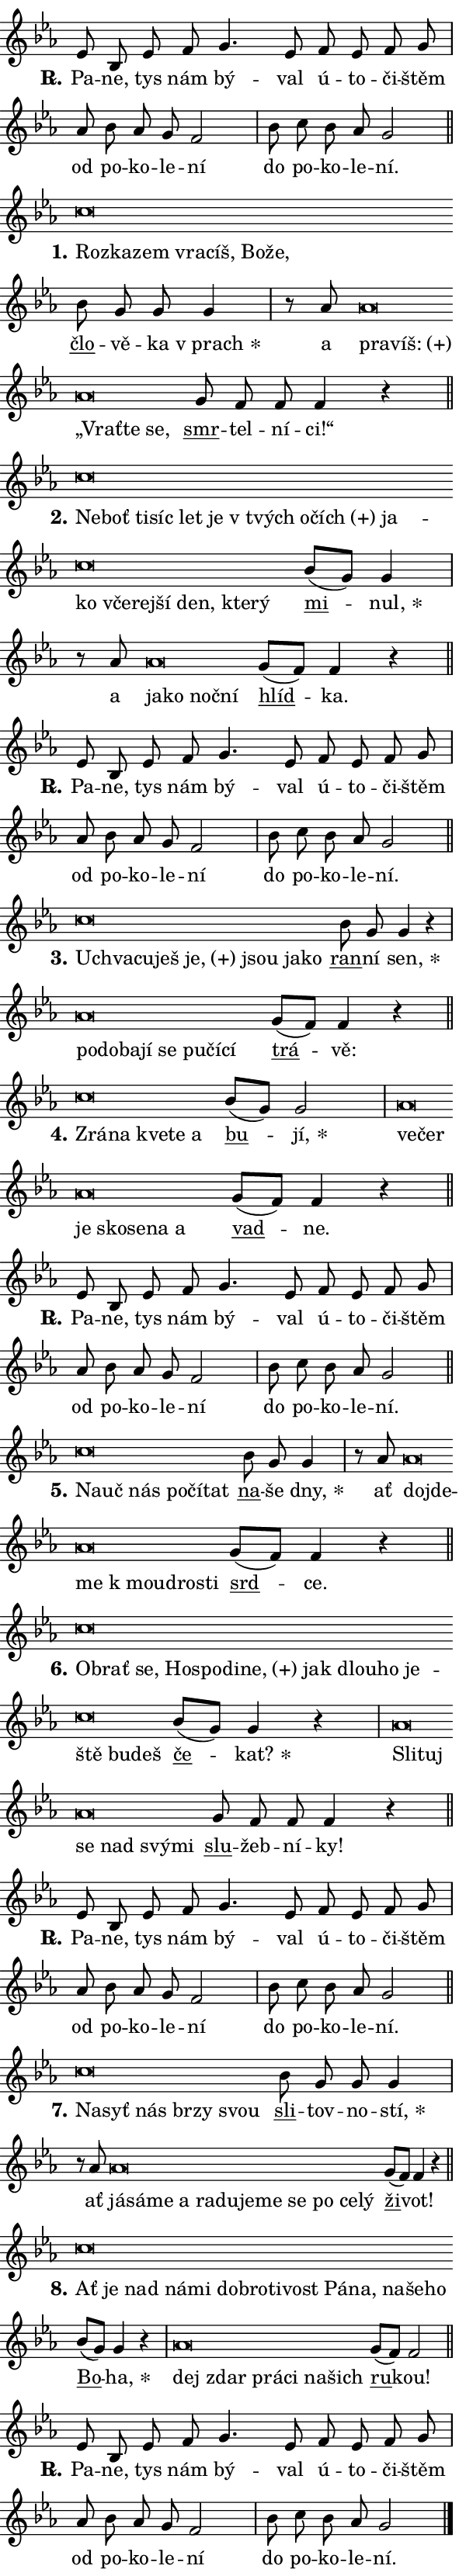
\version "2.24.0"
\header { tagline = "" }
\paper {
  indent = 0\cm
  top-margin = 0\cm
  right-margin = 0.13\cm % to fit lyric hyphens
  bottom-margin = 0\cm
  left-margin = 0\cm
  paper-width = 10\cm
  page-breaking = #ly:one-page-breaking
  system-system-spacing.basic-distance = #11
  score-system-spacing.basic-distance = #11
  ragged-last = ##f
}


%% Author: Thomas Morley
%% https://lists.gnu.org/archive/html/lilypond-user/2020-05/msg00002.html
#(define (line-position grob)
"Returns position of @var[grob} in current system:
   @code{'start}, if at first time-step
   @code{'end}, if at last time-step
   @code{'middle} otherwise
"
  (let* ((col (ly:item-get-column grob))
         (ln (ly:grob-object col 'left-neighbor))
         (rn (ly:grob-object col 'right-neighbor))
         (col-to-check-left (if (ly:grob? ln) ln col))
         (col-to-check-right (if (ly:grob? rn) rn col))
         (break-dir-left
           (and
             (ly:grob-property col-to-check-left 'non-musical #f)
             (ly:item-break-dir col-to-check-left)))
         (break-dir-right
           (and
             (ly:grob-property col-to-check-right 'non-musical #f)
             (ly:item-break-dir col-to-check-right))))
        (cond ((eqv? 1 break-dir-left) 'start)
              ((eqv? -1 break-dir-right) 'end)
              (else 'middle))))

#(define (tranparent-at-line-position vctor)
  (lambda (grob)
  "Relying on @code{line-position} select the relevant enry from @var{vctor}.
Used to determine transparency,"
    (case (line-position grob)
      ((end) (not (vector-ref vctor 0)))
      ((middle) (not (vector-ref vctor 1)))
      ((start) (not (vector-ref vctor 2))))))

noteHeadBreakVisibility =
#(define-music-function (break-visibility)(vector?)
"Makes @code{NoteHead}s transparent relying on @var{break-visibility}"
#{
  \override NoteHead.transparent =
    #(tranparent-at-line-position break-visibility)
#})

#(define delete-ledgers-for-transparent-note-heads
  (lambda (grob)
    "Reads whether a @code{NoteHead} is transparent.
If so this @code{NoteHead} is removed from @code{'note-heads} from
@var{grob}, which is supposed to be @code{LedgerLineSpanner}.
As a result ledgers are not printed for this @code{NoteHead}"
    (let* ((nhds-array (ly:grob-object grob 'note-heads))
           (nhds-list
             (if (ly:grob-array? nhds-array)
                 (ly:grob-array->list nhds-array)
                 '()))
           ;; Relies on the transparent-property being done before
           ;; Staff.LedgerLineSpanner.after-line-breaking is executed.
           ;; This is fragile ...
           (to-keep
             (remove
               (lambda (nhd)
                 (ly:grob-property nhd 'transparent #f))
               nhds-list)))
      ;; TODO find a better method to iterate over grob-arrays, similiar
      ;; to filter/remove etc for lists
      ;; For now rebuilt from scratch
      (set! (ly:grob-object grob 'note-heads)  '())
      (for-each
        (lambda (nhd)
          (ly:pointer-group-interface::add-grob grob 'note-heads nhd))
        to-keep))))

squashNotes = {
  \override NoteHead.X-extent = #'(-0.2 . 0.2)
  \override NoteHead.Y-extent = #'(-0.75 . 0)
  \override NoteHead.stencil =
    #(lambda (grob)
       (let ((pos (ly:grob-property grob 'staff-position)))
         (begin
           (if (< pos -7) (display "ERROR: Lower brevis then expected\n") (display ""))
           (if (<= pos -6) ly:text-interface::print ly:note-head::print))))
}
unSquashNotes = {
  \revert NoteHead.X-extent
  \revert NoteHead.Y-extent
  \revert NoteHead.stencil
}

hideNotes = \noteHeadBreakVisibility #begin-of-line-visible
unHideNotes = \noteHeadBreakVisibility #all-visible

% work-around for resetting accidentals
% https://lilypond.org/doc/v2.23/Documentation/notation/displaying-rhythms#unmetered-music
cadenzaMeasure = {
  \cadenzaOff
  \partial 1024 s1024
  \cadenzaOn
}

#(define-markup-command (accent layout props text) (markup?)
  "Underline accented syllable"
  (interpret-markup layout props
    #{\markup \override #'(offset . 4.3) \underline { #text }#}))

responsum = \markup \concat {
  "R" \hspace #-1.05 \path #0.1 #'((moveto 0 0.07) (lineto 0.9 0.8)) \hspace #0.05 "."
}

spaceSize = #0.6828661417322834 % exact space size for TeX Gyre Schola

\layout {
  \context {
    \Staff
    \remove "Time_signature_engraver"
    \override LedgerLineSpanner.after-line-breaking = #delete-ledgers-for-transparent-note-heads
  }
  \context {
    \Lyrics {
      \override LyricSpace.minimum-distance = \spaceSize
      \override LyricText.font-name = #"TeX Gyre Schola"
      \override LyricText.font-size = 1
      \override StanzaNumber.font-name = #"TeX Gyre Schola Bold"
      \override StanzaNumber.font-size = 1
    }
  }
  \context {
    \Score 
    \override NoteHead.text =
      #(lambda (grob) 
        (let ((pos (ly:grob-property grob 'staff-position)))
          #{\markup {
            \combine
              \halign #-0.55 \raise #(if (= pos -6) 0 0.5) \override #'(thickness . 2) \draw-line #'(3.2 . 0)
              \musicglyph "noteheads.sM1"
          }#}))
  }
}

% magnetic-lyrics.ily
%
%   written by
%     Jean Abou Samra <jean@abou-samra.fr>
%     Werner Lemberg <wl@gnu.org>
%
%   adapted by
%     Jiri Hon <jiri.hon@gmail.com>
%
% Version 2022-Apr-15

% https://www.mail-archive.com/lilypond-user@gnu.org/msg149350.html

#(define (Left_hyphen_pointer_engraver context)
   "Collect syllable-hyphen-syllable occurrences in lyrics and store
them in properties.  This engraver only looks to the left.  For
example, if the lyrics input is @code{foo -- bar}, it does the
following.

@itemize @bullet
@item
Set the @code{text} property of the @code{LyricHyphen} grob between
@q{foo} and @q{bar} to @code{foo}.

@item
Set the @code{left-hyphen} property of the @code{LyricText} grob with
text @q{foo} to the @code{LyricHyphen} grob between @q{foo} and
@q{bar}.
@end itemize

Use this auxiliary engraver in combination with the
@code{lyric-@/text::@/apply-@/magnetic-@/offset!} hook."
   (let ((hyphen #f)
         (text #f))
     (make-engraver
      (acknowledgers
       ((lyric-syllable-interface engraver grob source-engraver)
        (set! text grob)))
      (end-acknowledgers
       ((lyric-hyphen-interface engraver grob source-engraver)
        ;(when (not (grob::has-interface grob 'lyric-space-interface))
          (set! hyphen grob)));)
      ((stop-translation-timestep engraver)
       (when (and text hyphen)
         (ly:grob-set-object! text 'left-hyphen hyphen))
       (set! text #f)
       (set! hyphen #f)))))

#(define (lyric-text::apply-magnetic-offset! grob)
   "If the space between two syllables is less than the value in
property @code{LyricText@/.details@/.squash-threshold}, move the right
syllable to the left so that it gets concatenated with the left
syllable.

Use this function as a hook for
@code{LyricText@/.after-@/line-@/breaking} if the
@code{Left_@/hyphen_@/pointer_@/engraver} is active."
   (let ((hyphen (ly:grob-object grob 'left-hyphen #f)))
     (when hyphen
       (let ((left-text (ly:spanner-bound hyphen LEFT)))
         (when (grob::has-interface left-text 'lyric-syllable-interface)
           (let* ((common (ly:grob-common-refpoint grob left-text X))
                  (this-x-ext (ly:grob-extent grob common X))
                  (left-x-ext
                   (begin
                     ;; Trigger magnetism for left-text.
                     (ly:grob-property left-text 'after-line-breaking)
                     (ly:grob-extent left-text common X)))
                  ;; `delta` is the gap width between two syllables.
                  (delta (- (interval-start this-x-ext)
                            (interval-end left-x-ext)))
                  (details (ly:grob-property grob 'details))
                  (threshold (assoc-get 'squash-threshold details 0.2)))
             (when (< delta threshold)
               (let* (;; We have to manipulate the input text so that
                      ;; ligatures crossing syllable boundaries are not
                      ;; disabled.  For languages based on the Latin
                      ;; script this is essentially a beautification.
                      ;; However, for non-Western scripts it can be a
                      ;; necessity.
                      (lt (ly:grob-property left-text 'text))
                      (rt (ly:grob-property grob 'text))
                      (is-space (grob::has-interface hyphen 'lyric-space-interface))
                      (space (if is-space " " ""))
                      (extra-delta (if is-space spaceSize 0))
                      ;; Append new syllable.
                      (ltrt-space (if (and (string? lt) (string? rt))
                                (string-append lt space rt)
                                (make-concat-markup (list lt space rt))))
                      ;; Right-align `ltrt` to the right side.
                      (ltrt-space-markup (grob-interpret-markup
                               grob
                               (make-translate-markup
                                (cons (interval-length this-x-ext) 0)
                                (make-right-align-markup ltrt-space)))))
                 (begin
                   ;; Don't print `left-text`.
                   (ly:grob-set-property! left-text 'stencil #f)
                   ;; Set text and stencil (which holds all collected
                   ;; syllables so far) and shift it to the left.
                   (ly:grob-set-property! grob 'text ltrt-space)
                   (ly:grob-set-property! grob 'stencil ltrt-space-markup)
                   (ly:grob-translate-axis! grob (- (- delta extra-delta)) X))))))))))


#(define (lyric-hyphen::displace-bounds-first grob)
   ;; Make very sure this callback isn't triggered too early.
   (let ((left (ly:spanner-bound grob LEFT))
         (right (ly:spanner-bound grob RIGHT)))
     (ly:grob-property left 'after-line-breaking)
     (ly:grob-property right 'after-line-breaking)
     (ly:lyric-hyphen::print grob)))

squashThreshold = #0.4

\layout {
  \context {
    \Lyrics
    \consists #Left_hyphen_pointer_engraver
    \override LyricText.after-line-breaking =
      #lyric-text::apply-magnetic-offset!
    \override LyricHyphen.stencil = #lyric-hyphen::displace-bounds-first
    \override LyricText.details.squash-threshold = \squashThreshold
    \override LyricHyphen.minimum-distance = 0
    \override LyricHyphen.minimum-length = \squashThreshold
  }
}

squashText = \override LyricText.details.squash-threshold = 9999
unSquashText = \override LyricText.details.squash-threshold = \squashThreshold

leftText = \override LyricText.self-alignment-X = #LEFT
unLeftText = \revert LyricText.self-alignment-X

starOffset = #(lambda (grob) 
                (let ((x_offset (ly:self-alignment-interface::aligned-on-x-parent grob)))
                  (if (= x_offset 0) 0 (+ x_offset 1.2))))

star = #(define-music-function (syllable)(string?)
"Append star separator at the end of a syllable"
#{
  \once \override LyricText.X-offset = #starOffset
  \lyricmode { \markup {
    #syllable
    \override #'((font-name . "TeX Gyre Schola Bold")) \hspace #0.2 \lower #0.65 \larger "*"
  } }
#})

starAccent = #(define-music-function (syllable)(string?)
"Append star separator at the end of a syllable and make accent"
#{
  \once \override LyricText.X-offset = #starOffset
  \lyricmode { \markup {
    \accent #syllable
    \override #'((font-name . "TeX Gyre Schola Bold")) \hspace #0.2 \lower #0.65 \larger "*"
  } }
#})

breath = #(define-music-function (syllable)(string?)
"Append breathing indicator at the end of a syllable"
#{
  \lyricmode { \markup { #syllable "+" } }
#})

optionalBreath = #(define-music-function (syllable)(string?)
"Append optional breathing indicator at the end of a syllable"
#{
  \lyricmode { \markup { #syllable "(+)" } }
#})


\score {
    <<
        \new Voice = "melody" { \cadenzaOn \key es \major \relative { es'8 bes es f g4. es8 \bar "" f es f g \cadenzaMeasure \bar "|" as bes as g f2 \cadenzaMeasure \bar "|" bes8 c bes as g2 \cadenzaMeasure \bar "||" \break } }
        \new Lyrics \lyricsto "melody" { \lyricmode { \set stanza = \responsum
Pa -- ne, tys nám bý -- val ú -- to -- či -- štěm od po -- ko -- le -- ní do po -- ko -- le -- ní. } }
    >>
    \layout {}
}

\score {
    <<
        \new Voice = "melody" { \cadenzaOn \key es \major \relative { \squashNotes c''\breve*1/16 \hideNotes \breve*1/16 \bar "" \breve*1/16 \bar "" \breve*1/16 \bar "" \breve*1/16 \bar "" \breve*1/16 \breve*1/16 \bar "" \unHideNotes \unSquashNotes \bar "" bes8 g g g4 \cadenzaMeasure \bar "|" r8 as8 \squashNotes as\breve*1/16 \hideNotes \breve*1/16 \bar "" \breve*1/16 \bar "" \breve*1/16 \breve*1/16 \bar "" \unHideNotes \unSquashNotes \bar "" g8 f f f4 r \cadenzaMeasure \bar "||" \break } }
        \new Lyrics \lyricsto "melody" { \lyricmode { \set stanza = "1."
\leftText Roz -- \squashText ka -- zem vra -- cíš, Bo -- že, \unLeftText \unSquashText \markup \accent člo -- vě -- ka \star "v prach" a \leftText pra -- \squashText \optionalBreath víš: „Vrať -- te se, \unLeftText \unSquashText \markup \accent smr -- tel -- ní -- ci!“ } }
    >>
    \layout {}
}

\score {
    <<
        \new Voice = "melody" { \cadenzaOn \key es \major \relative { \squashNotes c''\breve*1/16 \hideNotes \breve*1/16 \bar "" \breve*1/16 \bar "" \breve*1/16 \bar "" \breve*1/16 \bar "" \breve*1/16 \bar "" \breve*1/16 \bar "" \breve*1/16 \bar "" \breve*1/16 \bar "" \breve*1/16 \bar "" \breve*1/16 \bar "" \breve*1/16 \bar "" \breve*1/16 \bar "" \breve*1/16 \bar "" \breve*1/16 \bar "" \breve*1/16 \breve*1/16 \bar "" \unHideNotes \unSquashNotes \bar "" bes8[( g)] g4 \cadenzaMeasure \bar "|" r8 as8 \squashNotes as\breve*1/16 \hideNotes \breve*1/16 \bar "" \breve*1/16 \breve*1/16 \bar "" \unHideNotes \unSquashNotes \bar "" g8[( f)] f4 r \cadenzaMeasure \bar "||" \break } }
        \new Lyrics \lyricsto "melody" { \lyricmode { \set stanza = "2."
\leftText Ne -- \squashText boť ti -- síc let je "v tvých" o -- \optionalBreath čích ja -- ko vče -- rej -- ší den, kte -- rý \unLeftText \unSquashText \markup \accent mi -- \star nul, a \leftText ja -- \squashText ko noč -- ní \unLeftText \unSquashText \markup \accent hlíd -- ka. } }
    >>
    \layout {}
}

\score {
    <<
        \new Voice = "melody" { \cadenzaOn \key es \major \relative { es'8 bes es f g4. es8 \bar "" f es f g \cadenzaMeasure \bar "|" as bes as g f2 \cadenzaMeasure \bar "|" bes8 c bes as g2 \cadenzaMeasure \bar "||" \break } }
        \new Lyrics \lyricsto "melody" { \lyricmode { \set stanza = \responsum
Pa -- ne, tys nám bý -- val ú -- to -- či -- štěm od po -- ko -- le -- ní do po -- ko -- le -- ní. } }
    >>
    \layout {}
}

\score {
    <<
        \new Voice = "melody" { \cadenzaOn \key es \major \relative { \squashNotes c''\breve*1/16 \hideNotes \breve*1/16 \bar "" \breve*1/16 \bar "" \breve*1/16 \bar "" \breve*1/16 \bar "" \breve*1/16 \breve*1/16 \bar "" \unHideNotes \unSquashNotes \bar "" bes8 g g4 r \cadenzaMeasure \bar "|" \squashNotes as\breve*1/16 \hideNotes \breve*1/16 \bar "" \breve*1/16 \bar "" \breve*1/16 \bar "" \breve*1/16 \bar "" \breve*1/16 \bar "" \breve*1/16 \breve*1/16 \bar "" \unHideNotes \unSquashNotes \bar "" g8[( f)] f4 r \cadenzaMeasure \bar "||" \break } }
        \new Lyrics \lyricsto "melody" { \lyricmode { \set stanza = "3."
\leftText Uchva -- \squashText cu -- ješ \optionalBreath je, jsou ja -- ko \unLeftText \unSquashText \markup \accent ran -- ní \star sen, \leftText po -- \squashText do -- ba -- jí se pu -- čí -- cí \unLeftText \unSquashText \markup \accent trá -- vě: } }
    >>
    \layout {}
}

\score {
    <<
        \new Voice = "melody" { \cadenzaOn \key es \major \relative { \squashNotes c''\breve*1/16 \hideNotes \breve*1/16 \bar "" \breve*1/16 \bar "" \breve*1/16 \breve*1/16 \bar "" \unHideNotes \unSquashNotes \bar "" bes8[( g)] g2 \cadenzaMeasure \bar "|" \squashNotes as\breve*1/16 \hideNotes \breve*1/16 \bar "" \breve*1/16 \bar "" \breve*1/16 \bar "" \breve*1/16 \bar "" \breve*1/16 \breve*1/16 \bar "" \unHideNotes \unSquashNotes \bar "" g8[( f)] f4 r \cadenzaMeasure \bar "||" \break } }
        \new Lyrics \lyricsto "melody" { \lyricmode { \set stanza = "4."
\leftText Zrá -- \squashText na kve -- te a \unLeftText \unSquashText \markup \accent bu -- \star jí, \leftText ve -- \squashText čer je sko -- se -- na a \unLeftText \unSquashText \markup \accent vad -- ne. } }
    >>
    \layout {}
}

\score {
    <<
        \new Voice = "melody" { \cadenzaOn \key es \major \relative { es'8 bes es f g4. es8 \bar "" f es f g \cadenzaMeasure \bar "|" as bes as g f2 \cadenzaMeasure \bar "|" bes8 c bes as g2 \cadenzaMeasure \bar "||" \break } }
        \new Lyrics \lyricsto "melody" { \lyricmode { \set stanza = \responsum
Pa -- ne, tys nám bý -- val ú -- to -- či -- štěm od po -- ko -- le -- ní do po -- ko -- le -- ní. } }
    >>
    \layout {}
}

\score {
    <<
        \new Voice = "melody" { \cadenzaOn \key es \major \relative { \squashNotes c''\breve*1/16 \hideNotes \breve*1/16 \bar "" \breve*1/16 \bar "" \breve*1/16 \bar "" \breve*1/16 \breve*1/16 \bar "" \unHideNotes \unSquashNotes \bar "" bes8 g g4 \cadenzaMeasure \bar "|" r8 as8 \squashNotes as\breve*1/16 \hideNotes \breve*1/16 \bar "" \breve*1/16 \bar "" \breve*1/16 \bar "" \breve*1/16 \breve*1/16 \bar "" \unHideNotes \unSquashNotes \bar "" g8[( f)] f4 r \cadenzaMeasure \bar "||" \break } }
        \new Lyrics \lyricsto "melody" { \lyricmode { \set stanza = "5."
\leftText Na -- \squashText uč nás po -- čí -- tat \unLeftText \unSquashText \markup \accent na -- še \star dny, ať \leftText do -- \squashText jde -- me "k mou" -- dro -- sti \unLeftText \unSquashText \markup \accent srd -- ce. } }
    >>
    \layout {}
}

\score {
    <<
        \new Voice = "melody" { \cadenzaOn \key es \major \relative { \squashNotes c''\breve*1/16 \hideNotes \breve*1/16 \bar "" \breve*1/16 \bar "" \breve*1/16 \bar "" \breve*1/16 \bar "" \breve*1/16 \bar "" \breve*1/16 \bar "" \breve*1/16 \bar "" \breve*1/16 \bar "" \breve*1/16 \bar "" \breve*1/16 \bar "" \breve*1/16 \bar "" \breve*1/16 \breve*1/16 \bar "" \unHideNotes \unSquashNotes \bar "" bes8[( g)] g4 r \cadenzaMeasure \bar "|" \squashNotes as\breve*1/16 \hideNotes \breve*1/16 \bar "" \breve*1/16 \bar "" \breve*1/16 \bar "" \breve*1/16 \breve*1/16 \bar "" \unHideNotes \unSquashNotes \bar "" g8 f f f4 r \cadenzaMeasure \bar "||" \break } }
        \new Lyrics \lyricsto "melody" { \lyricmode { \set stanza = "6."
\leftText Ob -- \squashText rať se, Ho -- spo -- di -- \optionalBreath ne, jak dlou -- ho je -- ště bu -- deš \unLeftText \unSquashText \markup \accent če -- \star kat? \leftText Sli -- \squashText tuj se nad svý -- mi \unLeftText \unSquashText \markup \accent slu -- žeb -- ní -- ky! } }
    >>
    \layout {}
}

\score {
    <<
        \new Voice = "melody" { \cadenzaOn \key es \major \relative { es'8 bes es f g4. es8 \bar "" f es f g \cadenzaMeasure \bar "|" as bes as g f2 \cadenzaMeasure \bar "|" bes8 c bes as g2 \cadenzaMeasure \bar "||" \break } }
        \new Lyrics \lyricsto "melody" { \lyricmode { \set stanza = \responsum
Pa -- ne, tys nám bý -- val ú -- to -- či -- štěm od po -- ko -- le -- ní do po -- ko -- le -- ní. } }
    >>
    \layout {}
}

\score {
    <<
        \new Voice = "melody" { \cadenzaOn \key es \major \relative { \squashNotes c''\breve*1/16 \hideNotes \breve*1/16 \bar "" \breve*1/16 \bar "" \breve*1/16 \bar "" \breve*1/16 \breve*1/16 \bar "" \unHideNotes \unSquashNotes \bar "" bes8 g g g4 \cadenzaMeasure \bar "|" r8 as8 \squashNotes as\breve*1/16 \hideNotes \breve*1/16 \bar "" \breve*1/16 \bar "" \breve*1/16 \bar "" \breve*1/16 \bar "" \breve*1/16 \bar "" \breve*1/16 \bar "" \breve*1/16 \bar "" \breve*1/16 \bar "" \breve*1/16 \bar "" \breve*1/16 \breve*1/16 \bar "" \unHideNotes \unSquashNotes \bar "" g8[( f)] f4 r \cadenzaMeasure \bar "||" \break } }
        \new Lyrics \lyricsto "melody" { \lyricmode { \set stanza = "7."
\leftText Na -- \squashText syť nás br -- zy svou \unLeftText \unSquashText \markup \accent sli -- tov -- no -- \star stí, ať \leftText já -- \squashText sá -- me a ra -- du -- je -- me se po ce -- lý \unLeftText \unSquashText \markup \accent ži -- vot! } }
    >>
    \layout {}
}

\score {
    <<
        \new Voice = "melody" { \cadenzaOn \key es \major \relative { \squashNotes c''\breve*1/16 \hideNotes \breve*1/16 \bar "" \breve*1/16 \bar "" \breve*1/16 \bar "" \breve*1/16 \bar "" \breve*1/16 \bar "" \breve*1/16 \bar "" \breve*1/16 \bar "" \breve*1/16 \bar "" \breve*1/16 \bar "" \breve*1/16 \bar "" \breve*1/16 \bar "" \breve*1/16 \breve*1/16 \bar "" \unHideNotes \unSquashNotes \bar "" bes8[( g)] g4 r \cadenzaMeasure \bar "|" \squashNotes as\breve*1/16 \hideNotes \breve*1/16 \bar "" \breve*1/16 \bar "" \breve*1/16 \bar "" \breve*1/16 \breve*1/16 \bar "" \unHideNotes \unSquashNotes \bar "" g8[( f)] f2 \cadenzaMeasure \bar "||" \break } }
        \new Lyrics \lyricsto "melody" { \lyricmode { \set stanza = "8."
\leftText Ať \squashText je nad ná -- mi dob -- ro -- ti -- vost Pá -- na, na -- še -- ho \unLeftText \unSquashText \markup \accent Bo -- \star ha, \leftText dej \squashText zdar prá -- ci na -- šich \unLeftText \unSquashText \markup \accent ru -- kou! } }
    >>
    \layout {}
}

\score {
    <<
        \new Voice = "melody" { \cadenzaOn \key es \major \relative { es'8 bes es f g4. es8 \bar "" f es f g \cadenzaMeasure \bar "|" as bes as g f2 \cadenzaMeasure \bar "|" bes8 c bes as g2 \cadenzaMeasure \bar "||" \break } \bar "|." }
        \new Lyrics \lyricsto "melody" { \lyricmode { \set stanza = \responsum
Pa -- ne, tys nám bý -- val ú -- to -- či -- štěm od po -- ko -- le -- ní do po -- ko -- le -- ní. } }
    >>
    \layout {}
}
